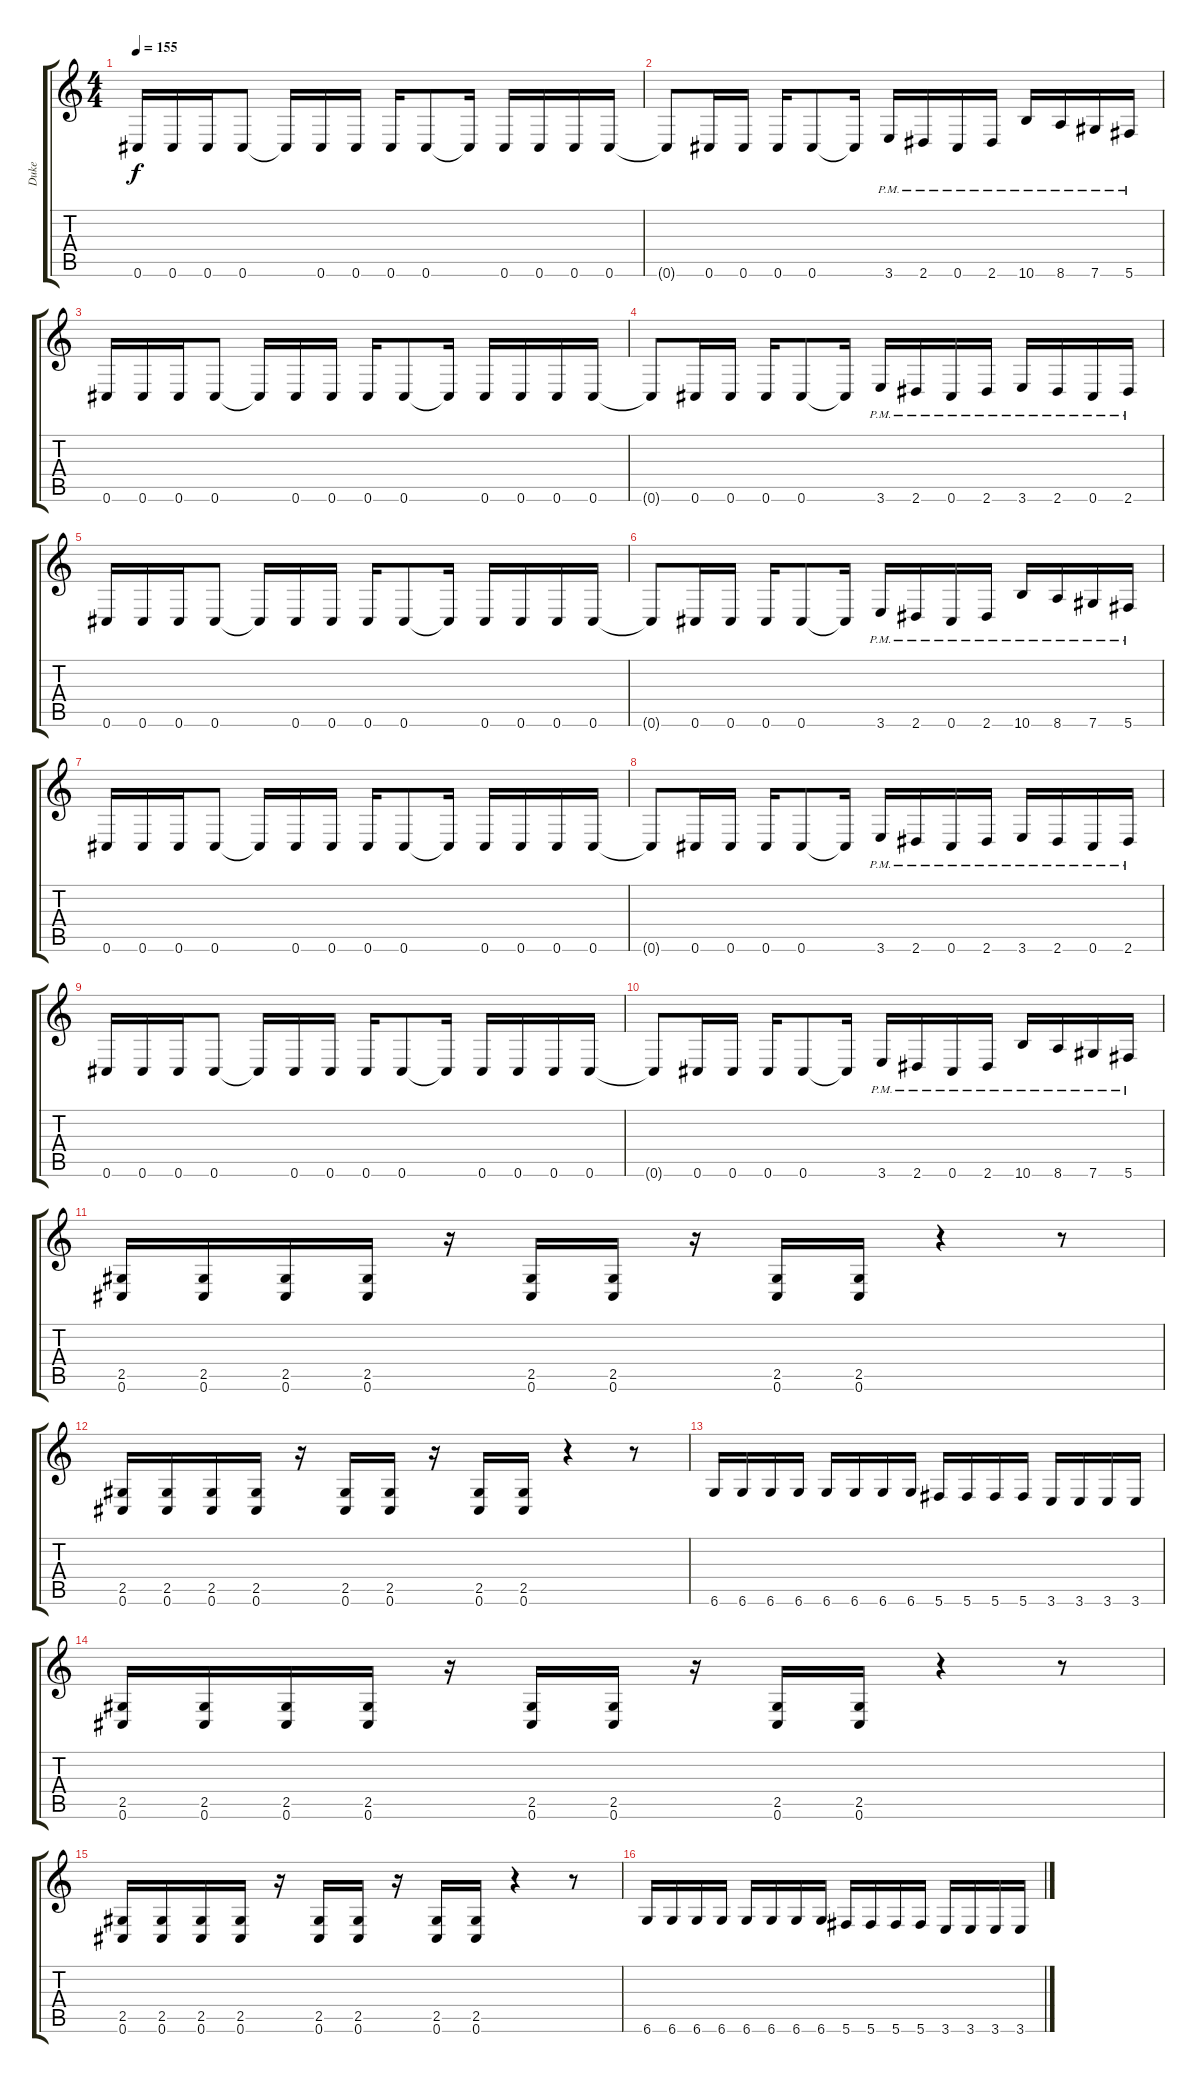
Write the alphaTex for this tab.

\track ("Duke" "Duke") {instrument electricbassfinger}
\staff {score tabs}
\tuning (Db4 Ab3 E3 B2 Gb2 Db2) {hide}
\ts (4 4)
\tempo 155
\clef g2
\ks c
0.6.16{dy f} 0.6.16 0.6.16 0.6.8 0.6{t}.16 0.6.16 0.6.16 0.6.16 0.6.8 0.6{t}.16 0.6.16 0.6.16 0.6.16 0.6.16 |
0.6{t}.8 0.6.16 0.6.16 0.6.16 0.6.8 0.6{t}.16 3.6{pm}.16 2.6{pm}.16 0.6{pm}.16 2.6{pm}.16 10.6{pm}.16 8.6{pm}.16 7.6{pm}.16 5.6{pm}.16 |
0.6.16 0.6.16 0.6.16 0.6.8 0.6{t}.16 0.6.16 0.6.16 0.6.16 0.6.8 0.6{t}.16 0.6.16 0.6.16 0.6.16 0.6.16 |
0.6{t}.8 0.6.16 0.6.16 0.6.16 0.6.8 0.6{t}.16 3.6{pm}.16 2.6{pm}.16 0.6{pm}.16 2.6{pm}.16 3.6{pm}.16 2.6{pm}.16 0.6{pm}.16 2.6{pm}.16 |
0.6.16 0.6.16 0.6.16 0.6.8 0.6{t}.16 0.6.16 0.6.16 0.6.16 0.6.8 0.6{t}.16 0.6.16 0.6.16 0.6.16 0.6.16 |
0.6{t}.8 0.6.16 0.6.16 0.6.16 0.6.8 0.6{t}.16 3.6{pm}.16 2.6{pm}.16 0.6{pm}.16 2.6{pm}.16 10.6{pm}.16 8.6{pm}.16 7.6{pm}.16 5.6{pm}.16 |
0.6.16 0.6.16 0.6.16 0.6.8 0.6{t}.16 0.6.16 0.6.16 0.6.16 0.6.8 0.6{t}.16 0.6.16 0.6.16 0.6.16 0.6.16 |
0.6{t}.8 0.6.16 0.6.16 0.6.16 0.6.8 0.6{t}.16 3.6{pm}.16 2.6{pm}.16 0.6{pm}.16 2.6{pm}.16 3.6{pm}.16 2.6{pm}.16 0.6{pm}.16 2.6{pm}.16 |
0.6.16 0.6.16 0.6.16 0.6.8 0.6{t}.16 0.6.16 0.6.16 0.6.16 0.6.8 0.6{t}.16 0.6.16 0.6.16 0.6.16 0.6.16 |
0.6{t}.8 0.6.16 0.6.16 0.6.16 0.6.8 0.6{t}.16 3.6{pm}.16 2.6{pm}.16 0.6{pm}.16 2.6{pm}.16 10.6{pm}.16 8.6{pm}.16 7.6{pm}.16 5.6{pm}.16 |
(2.5 0.6).16 (2.5 0.6).16 (2.5 0.6).16 (2.5 0.6).16 r.16 (2.5 0.6).16 (2.5 0.6).16 r.16 (2.5 0.6).16 (2.5 0.6).16 r.4 r.8 |
(2.5 0.6).16 (2.5 0.6).16 (2.5 0.6).16 (2.5 0.6).16 r.16 (2.5 0.6).16 (2.5 0.6).16 r.16 (2.5 0.6).16 (2.5 0.6).16 r.4 r.8 |
6.6.16 6.6.16 6.6.16 6.6.16 6.6.16 6.6.16 6.6.16 6.6.16 5.6.16 5.6.16 5.6.16 5.6.16 3.6.16 3.6.16 3.6.16 3.6.16 |
(2.5 0.6).16 (2.5 0.6).16 (2.5 0.6).16 (2.5 0.6).16 r.16 (2.5 0.6).16 (2.5 0.6).16 r.16 (2.5 0.6).16 (2.5 0.6).16 r.4 r.8 |
(2.5 0.6).16 (2.5 0.6).16 (2.5 0.6).16 (2.5 0.6).16 r.16 (2.5 0.6).16 (2.5 0.6).16 r.16 (2.5 0.6).16 (2.5 0.6).16 r.4 r.8 |
6.6.16 6.6.16 6.6.16 6.6.16 6.6.16 6.6.16 6.6.16 6.6.16 5.6.16 5.6.16 5.6.16 5.6.16 3.6.16 3.6.16 3.6.16 3.6.16
